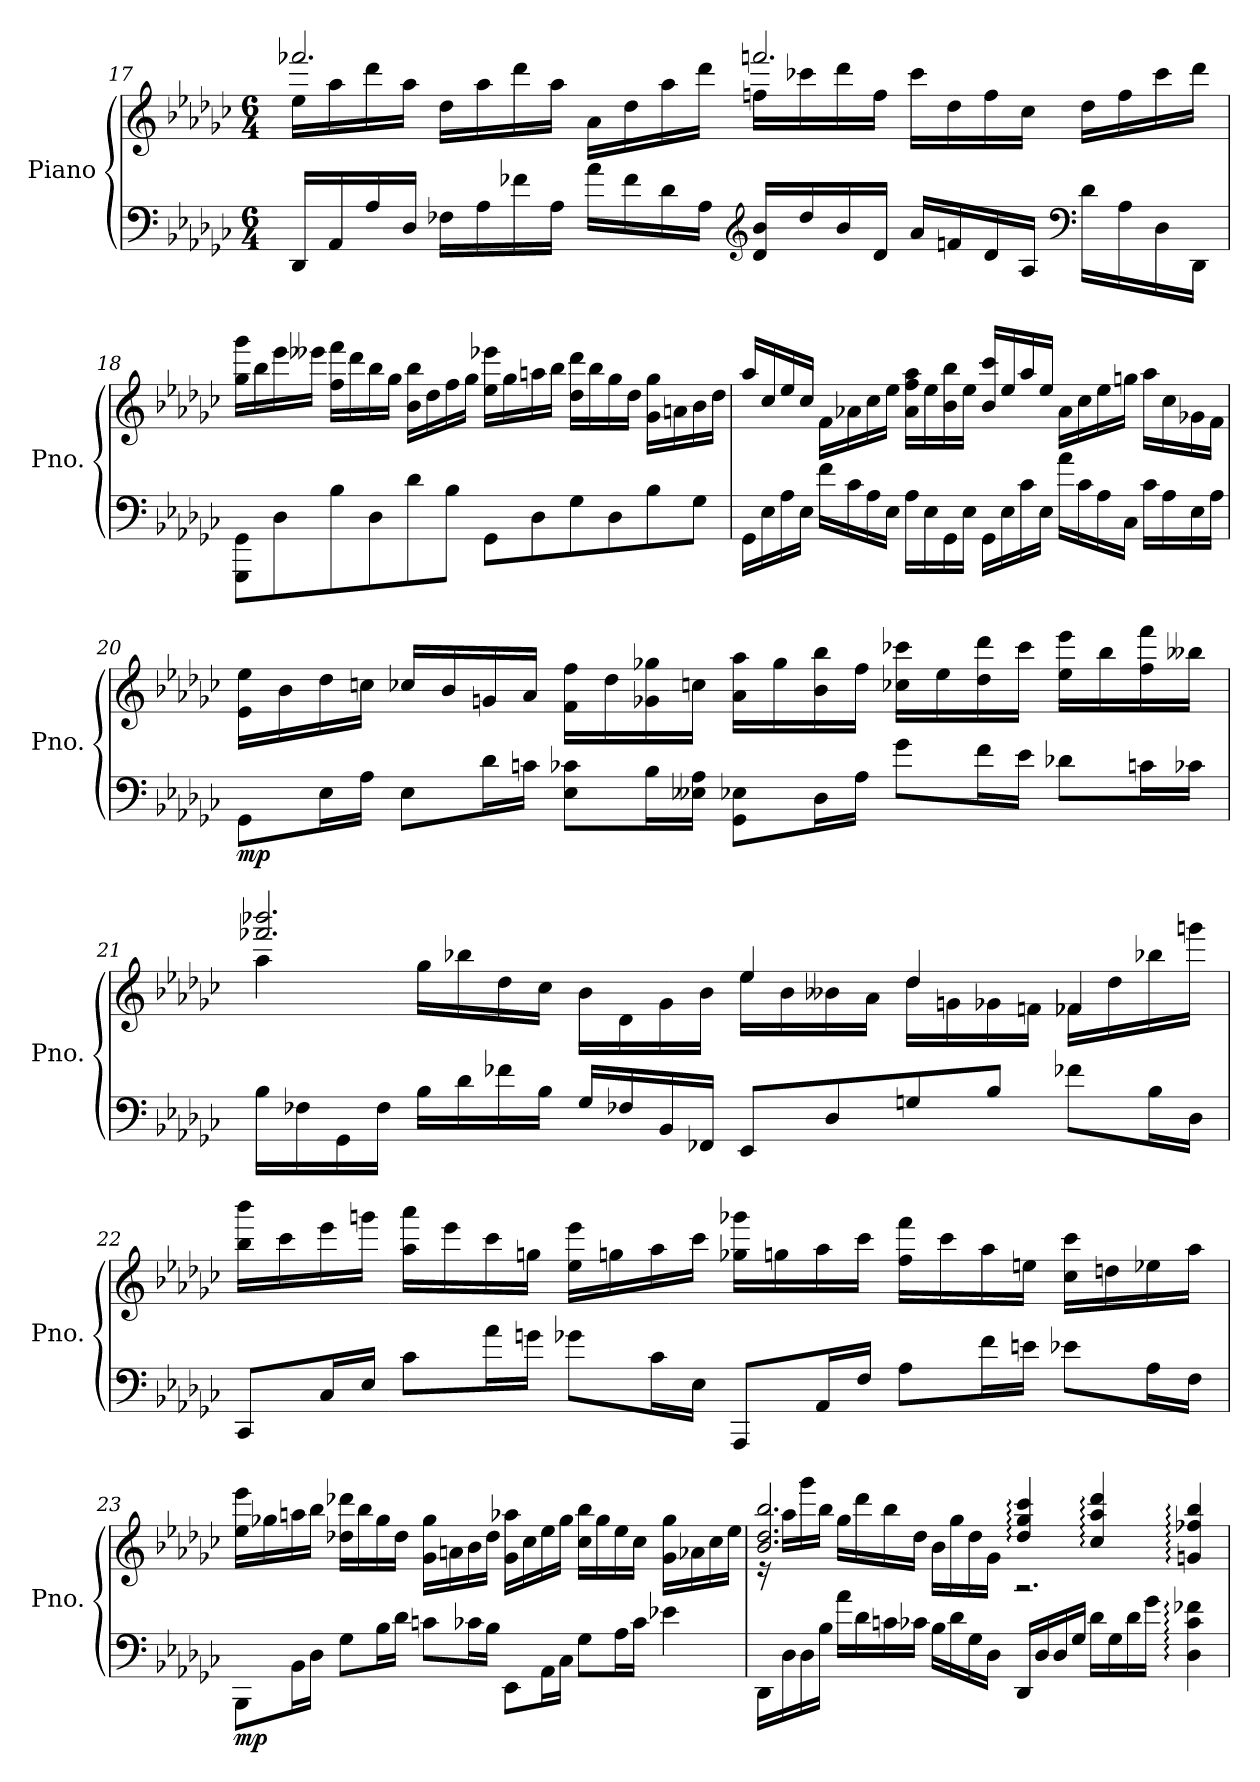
**kern	**kern	**dynam
*part1	*part1	*part1
*staff2	*staff1	*staff1/2
*I"Piano	*	*
*I'Pno.	*	*
!!LO:LB:g=z
*clefF4	*clefG2	*
*k[b-e-a-d-g-c-]	*k[b-e-a-d-g-c-]	*
*M6/4	*M6/4	*
=17	=17	=17
*	*^	*
16DD-/LL	2.fff-X/	16ee-\LL	.
16AA-/	.	16aa-\	.
16A-/	.	16ddd-\	.
16D-/JJ	.	16aa-\JJ	.
16F-X\LL	.	16dd-\LL	.
16A-\	.	16aa-\	.
16f-X\	.	16ddd-\	.
16A-\JJ	.	16aa-\JJ	.
16a-\LL	.	16a-\LL	.
16f-\	.	16dd-\	.
16d-\	.	16aa-\	.
16A-\JJ	.	16ddd-\JJ	.
*clefG2	*	*	*
16d-/ 16b-/LL	2.fffn/	16ffn\LL	.
16dd-/	.	16ccc-X\	.
16b-/	.	16ddd-\	.
16d-/JJ	.	16ff\JJ	.
16a-/LL	.	16ccc-\LL	.
16fn/	.	16dd-\	.
16d-/	.	16ff\	.
16A-/JJ	.	16cc-\JJ	.
*clefF4	*	*	*
16d-\LL	.	16dd-\LL	.
16A-\	.	16ff\	.
16D-\	.	16ccc-\	.
16DD-\JJ	.	16ddd-\JJ	.
*	*v	*v	*
!!LO:LB:g=z
=18	=18	=18
8GGG-\ 8GG-\L	16gg-\ 16ggg-\LL	.
.	16bb-\	.
8D-\	16eee-\	.
.	16eee--X\JJ	.
8B-\	16ff\ 16fff\LL	.
.	16ddd-\	.
8D-\	16bb-\	.
.	16gg-\JJ	.
8d-\	16b-\ 16bb-\LL	.
.	16dd-\	.
8B-\J	16ff\	.
.	16gg-\JJ	.
8GG-\L	16ee-\ 16eee-X\LL	.
.	16gg-\	.
8D-\	16aan\	.
.	16bb-\JJ	.
8G-\	16dd-\ 16ddd-\LL	.
.	16bb-\	.
8D-\	16gg-\	.
.	16dd-\JJ	.
8B-\	16g-\ 16gg-\LL	.
.	16an\	.
8G-\J	16b-\	.
.	16dd-\JJ	.
!!LO:LB:g=z
=19	=19	=19
16GG-\LL	16aa-/LL	.
16E-\	16cc-/	.
16A-\	16ee-/	.
16E-\JJ	16cc-/JJ	.
16f\LL	16f\LL	.
16c-\	16a-X\	.
16A-\	16cc-\	.
16E-\JJ	16ee-\JJ	.
16A-\LL	16a-\ 16ff\ 16aa-\LL	.
16E-\	16ee-\	.
16GG-\	16b-\ 16bb-\	.
16E-\JJ	16ee-\JJ	.
16GG-\LL	16b-/ 16ccc-/LL	.
16E-\	16ee-/	.
16c-\	16aa-/	.
16E-\JJ	16ee-/JJ	.
16a-\LL	16a-\LL	.
16c-\	16cc-\	.
16A-\	16ee-\	.
16C-\JJ	16ggn\JJ	.
16c-\LL	16aa-\LL	.
16A-\	16cc-\	.
16E-\	16g-X\	.
16A-\JJ	16f\JJ	.
!!LO:LB:g=z
=20	=20	=20
!	!	!LO:DY:b=2
8GG-\L	16e-\ 16ee-\LL	mp
.	16b-\	.
16E-\L	16dd-\	.
16A-\JJ	16ccn\JJ	.
8E-\L	16cc-X/LL	.
.	16b-/	.
16d-\L	16gn/	.
16cn\JJ	16a-/JJ	.
8E-\ 8c-X\L	16f\ 16ff\LL	.
.	16dd-\	.
16B-\L	16g-X\ 16gg-X\	.
16E--X\ 16A-\JJ	16ccn\JJ	.
8GG-\ 8E-X\L	16a-\ 16aa-\LL	.
.	16gg-\	.
16D-\L	16b-\ 16bb-\	.
16A-\JJ	16ff\JJ	.
8g-\L	16cc-X\ 16ccc-X\LL	.
.	16ee-\	.
16f\L	16dd-\ 16ddd-\	.
16e-\JJ	16ccc-\JJ	.
8d-X\L	16ee-\ 16eee-\LL	.
.	16bb-\	.
16cn\L	16ff\ 16fff\	.
16c-X\JJ	16bb--X\JJ	.
!!LO:PB:g=z
=21	=21	=21
*	*^	*
16B-\LL	2.fff-X/ 2.bbb-X/	4aa-\	.
16F-X\	.	.	.
16GG-\	.	.	.
16F-\JJ	.	.	.
16B-\LL	.	16gg-\LL	.
16d-\	.	16bb-X\	.
16f-X\	.	16dd-\	.
16B-\JJ	.	16cc-\JJ	.
16G-/LL	.	16b-\LL	.
16F-X/	.	16d-\	.
16BB-/	.	16g-\	.
16FF-X/JJ	.	16b-\JJ	.
8EE-/L	4ee-/	16ee-\LL	.
.	.	16b-\	.
8D-/	.	16b--X\	.
.	.	16a-\JJ	.
8Gn/	4dd-/	16dd-\LL	.
.	.	16gn\	.
8B-/J	.	16g-X\	.
.	.	16fn\JJ	.
8f-X\L	4f-X/	16f-\LL	.
.	.	16dd-\	.
16B-\L	.	16bb-X\	.
16D-\JJ	.	16gggn\JJ	.
*	*v	*v	*
!!LO:LB:g=z
=22	=22	=22
8CC-/L	16bb-\ 16bbb-\LL	.
.	16ccc-\	.
16C-/L	16eee-\	.
16E-/JJ	16gggn\JJ	.
8c-\L	16aa-\ 16aaa-\LL	.
.	16eee-\	.
16a-\L	16ccc-\	.
16gn\JJ	16ggn\JJ	.
8g-X\L	16ee-\ 16eee-\LL	.
.	16ggn\	.
16c-\L	16aa-\	.
16E-\JJ	16ccc-\JJ	.
8AAA-/L	16gg-X\ 16ggg-X\LL	.
.	16ggn\	.
16AA-/L	16aa-\	.
16F/JJ	16ccc-\JJ	.
8A-\L	16ff\ 16fff\LL	.
.	16ccc-\	.
16f\L	16aa-\	.
16en\JJ	16een\JJ	.
8e-X\L	16cc-\ 16ccc-\LL	.
.	16ddn\	.
16A-\L	16ee-X\	.
16F\JJ	16aa-\JJ	.
!!LO:LB:g=z
=23	=23	=23
!	!	!LO:DY:b=2
8BBB-\L	16ee-\ 16eee-\LL	mp
.	16gg-X\	.
16BB-\L	16aan\	.
16D-\JJ	16bb-\JJ	.
8G-\L	16dd-X\ 16ddd-X\LL	.
.	16bb-\	.
16B-\L	16gg-\	.
16d-\JJ	16dd-\JJ	.
8cn\L	16g-\ 16gg-\LL	.
.	16an\	.
16c-X\L	16b-\	.
16B-\JJ	16dd-\JJ	.
8EE-\L	16g-\ 16aa-X\LL	.
.	16cc-\	.
16AA-\L	16ee-\	.
16C-\JJ	16gg-\JJ	.
8G-\L	16cc-\ 16bb-\LL	.
.	16gg-\	.
16A-\L	16ee-\	.
16c-\JJ	16cc-\JJ	.
4e-X\	16g-\ 16gg-\LL	.
.	16a-X\	.
.	16cc-\	.
.	16ee-\JJ	.
!!LO:LB:g=z
=24	=24	=24
*	*^	*
16DD-\LL	2.b-/ 2.dd-/ 2.bb-/	16r	.
16D-\	.	16aa-\LL	.
16D-\	.	16ggg-\	.
16B-\JJ	.	16bb-\JJ	.
16a-\LL	.	16gg-\LL	.
16d-\	.	16ddd-\	.
16cn\	.	16bb-\	.
16c-X\JJ	.	16dd-\JJ	.
16B-\LL	.	16b-\LL	.
16d-\	.	16gg-\	.
16G-\	.	16dd-\	.
16D-\JJ	.	16g-\JJ	.
16DD-/LL	4dd-/: 4gg-/: 4ccc-/:	2.r	.
16D-/	.	.	.
16D-/	.	.	.
16G-/JJ	.	.	.
16d-\LL	4cc-/: 4aa-/: 4ddd-/:	.	.
16G-\	.	.	.
16d-\	.	.	.
16g-\JJ	.	.	.
*	*MM40	*	*
4D-\: 4c-\: 4f-X\:	4gn/: 4ff-X/: 4bb-/:	.	.
*	*v	*v	*
=	=	=
*-	*-	*-
